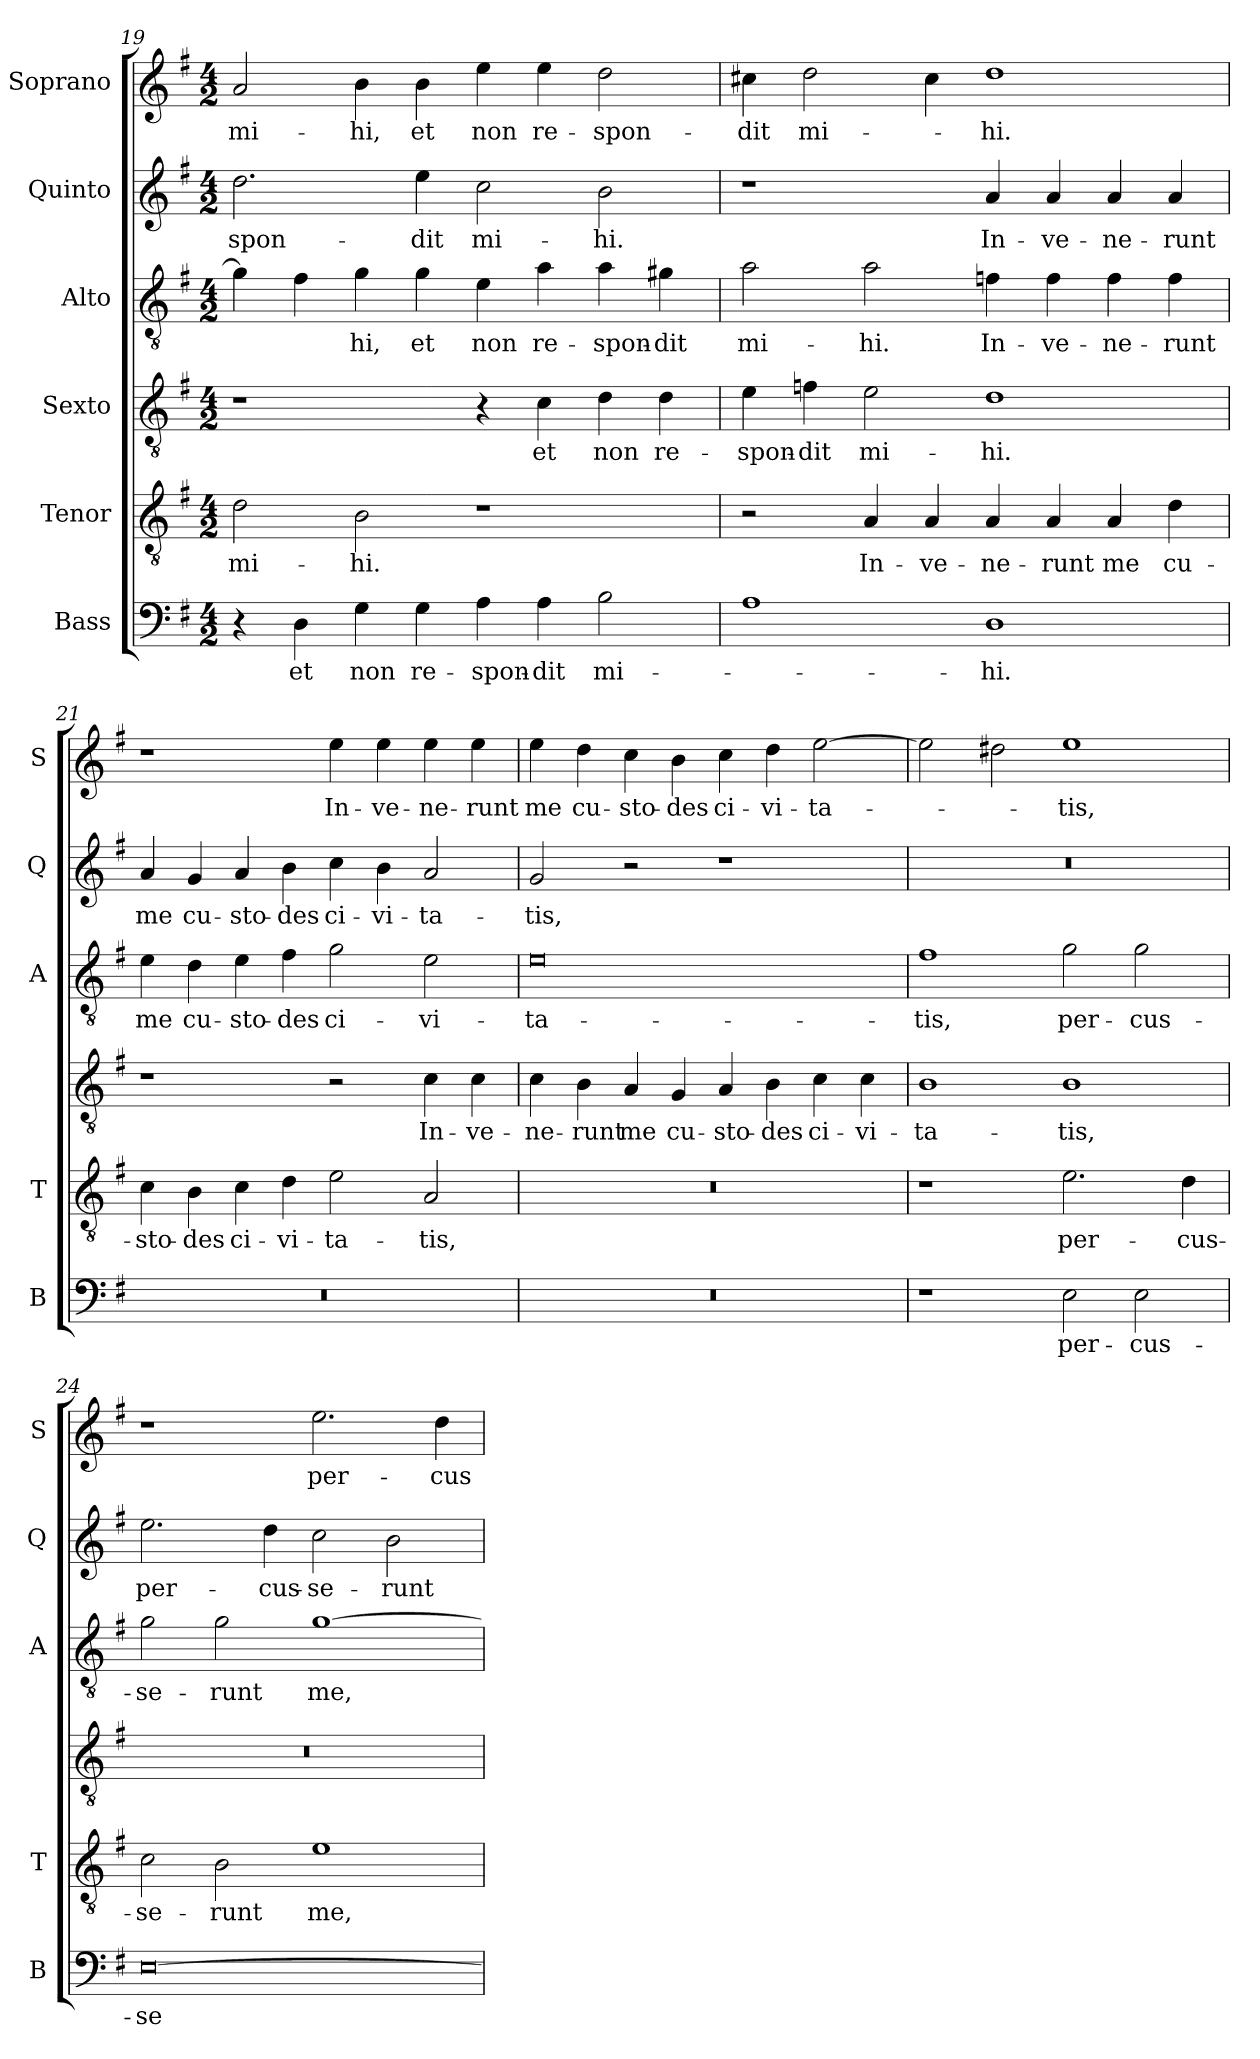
**kern	**text	**kern	**text	**kern	**text	**kern	**text	**kern	**text	**kern	**text
*part6	*part6	*part5	*part5	*part4	*part4	*part3	*part3	*part2	*part2	*part1	*part1
*staff6	*staff6	*staff5	*staff5	*staff4	*staff4	*staff3	*staff3	*staff2	*staff2	*staff1	*staff1
*I"Bass	*	*I"Tenor	*	*I"Sexto	*	*I"Alto	*	*I"Quinto	*	*I"Soprano	*
*I'B	*	*I'T	*	*	*	*I'A	*	*I'Q	*	*I'S	*
!!LO:PB:g=z
*clefF4	*	*clefGv2	*	*clefGv2	*	*clefGv2	*	*clefG2	*	*clefG2	*
*k[f#]	*	*k[f#]	*	*k[f#]	*	*k[f#]	*	*k[f#]	*	*k[f#]	*
*G:	*	*G:	*	*G:	*	*G:	*	*G:	*	*G:	*
*M4/2	*	*M4/2	*	*M4/2	*	*M4/2	*	*M4/2	*	*M4/2	*
=19	=19	=19	=19	=19	=19	=19	=19	=19	=19	=19	=19
!	!	!	!LO:LY:b	!	!	!	!	!	!LO:LY:b	!	!LO:LY:b
4r	.	2d\	mi-	1r	.	4g\]	.	2.dd\	-spon-	2a/	mi-
!	!LO:LY:b	!	!	!	!	!	!	!	!	!	!
4D\	et	.	.	.	.	4f#\	.	.	.	.	.
!	!LO:LY:b	!	!LO:LY:b	!	!	!	!LO:LY:b	!	!	!	!LO:LY:b
4G\	non	2B\	-hi.	.	.	4g\	-hi,	.	.	4b\	-hi,
!	!LO:LY:b	!	!	!	!	!	!LO:LY:b	!	!LO:LY:b	!	!LO:LY:b
4G\	re-	.	.	.	.	4g\	et	4ee\	-dit	4b\	et
!	!LO:LY:b	!	!	!	!	!	!LO:LY:b	!	!LO:LY:b	!	!LO:LY:b
4A\	-spon-	1r	.	4r	.	4e\	non	2cc\	mi-	4ee\	non
!	!LO:LY:b	!	!	!	!LO:LY:b	!	!LO:LY:b	!	!	!	!LO:LY:b
4A\	-dit	.	.	4c\	et	4a\	re-	.	.	4ee\	re-
!	!LO:LY:b	!	!	!	!LO:LY:b	!	!LO:LY:b	!	!LO:LY:b	!	!LO:LY:b
2B\	mi-	.	.	4d\	non	4a\	-spon-	2b\	-hi.	2dd\	-spon-
!	!	!	!	!	!LO:LY:b	!	!LO:LY:b	!	!	!	!
.	.	.	.	4d\	re-	4g#X\	-dit	.	.	.	.
=20	=20	=20	=20	=20	=20	=20	=20	=20	=20	=20	=20
!	!	!	!	!	!LO:LY:b	!	!LO:LY:b	!	!	!	!LO:LY:b
1A	.	2r	.	4e\	-spon-	2a\	mi-	1r	.	4cc#X\	-dit
!	!	!	!	!	!LO:LY:b	!	!	!	!	!	!LO:LY:b
.	.	.	.	4fn\	-dit	.	.	.	.	2dd\	mi-
!	!	!	!LO:LY:b	!	!LO:LY:b	!	!LO:LY:b	!	!	!	!
.	.	4A/	In-	2e\	mi-	2a\	-hi.	.	.	.	.
!	!	!	!LO:LY:b	!	!	!	!	!	!	!	!
.	.	4A/	-ve-	.	.	.	.	.	.	4cc#\	.
!	!LO:LY:b	!	!LO:LY:b	!	!LO:LY:b	!	!LO:LY:b	!	!LO:LY:b	!	!LO:LY:b
1D	-hi.	4A/	-ne-	1d	-hi.	4fn\	In-	4a/	In-	1dd	-hi.
!	!	!	!LO:LY:b	!	!	!	!LO:LY:b	!	!LO:LY:b	!	!
.	.	4A/	-runt	.	.	4f\	-ve-	4a/	-ve-	.	.
!	!	!	!LO:LY:b	!	!	!	!LO:LY:b	!	!LO:LY:b	!	!
.	.	4A/	me	.	.	4f\	-ne-	4a/	-ne-	.	.
!	!	!	!LO:LY:b	!	!	!	!LO:LY:b	!	!LO:LY:b	!	!
.	.	4d\	cu-	.	.	4f\	-runt	4a/	-runt	.	.
=21	=21	=21	=21	=21	=21	=21	=21	=21	=21	=21	=21
!	!	!	!LO:LY:b	!	!	!	!LO:LY:b	!	!LO:LY:b	!	!
0r	.	4c\	-sto-	1r	.	4e\	me	4a/	me	1r	.
!	!	!	!LO:LY:b	!	!	!	!LO:LY:b	!	!LO:LY:b	!	!
.	.	4B\	-des	.	.	4d\	cu-	4g/	cu-	.	.
!	!	!	!LO:LY:b	!	!	!	!LO:LY:b	!	!LO:LY:b	!	!
.	.	4c\	ci-	.	.	4e\	-sto-	4a/	-sto-	.	.
!	!	!	!LO:LY:b	!	!	!	!LO:LY:b	!	!LO:LY:b	!	!
.	.	4d\	-vi-	.	.	4f#\	-des	4b\	-des	.	.
!	!	!	!LO:LY:b	!	!	!	!LO:LY:b	!	!LO:LY:b	!	!LO:LY:b
.	.	2e\	-ta-	2r	.	2g\	ci-	4cc\	ci-	4ee\	In-
!	!	!	!	!	!	!	!	!	!LO:LY:b	!	!LO:LY:b
.	.	.	.	.	.	.	.	4b\	-vi-	4ee\	-ve-
!	!	!	!LO:LY:b	!	!LO:LY:b	!	!LO:LY:b	!	!LO:LY:b	!	!LO:LY:b
.	.	2A/	-tis,	4c\	In-	2e\	-vi-	2a/	-ta-	4ee\	-ne-
!	!	!	!	!	!LO:LY:b	!	!	!	!	!	!LO:LY:b
.	.	.	.	4c\	-ve-	.	.	.	.	4ee\	-runt
!!LO:LB:g=z
=22	=22	=22	=22	=22	=22	=22	=22	=22	=22	=22	=22
!	!	!	!	!	!LO:LY:b	!	!LO:LY:b	!	!LO:LY:b	!	!LO:LY:b
0r	.	0r	.	4c\	-ne-	0e	-ta-	2g/	-tis,	4ee\	me
!	!	!	!	!	!LO:LY:b	!	!	!	!	!	!LO:LY:b
.	.	.	.	4B\	-runt	.	.	.	.	4dd\	cu-
!	!	!	!	!	!LO:LY:b	!	!	!	!	!	!LO:LY:b
.	.	.	.	4A/	me	.	.	2r	.	4cc\	-sto-
!	!	!	!	!	!LO:LY:b	!	!	!	!	!	!LO:LY:b
.	.	.	.	4G/	cu-	.	.	.	.	4b\	-des
!	!	!	!	!	!LO:LY:b	!	!	!	!	!	!LO:LY:b
.	.	.	.	4A/	-sto-	.	.	1r	.	4cc\	ci-
!	!	!	!	!	!LO:LY:b	!	!	!	!	!	!LO:LY:b
.	.	.	.	4B\	-des	.	.	.	.	4dd\	-vi-
!	!	!	!	!	!LO:LY:b	!	!	!	!	!	!LO:LY:b
.	.	.	.	4c\	ci-	.	.	.	.	[2ee\	-ta-
!	!	!	!	!	!LO:LY:b	!	!	!	!	!	!
.	.	.	.	4c\	-vi-	.	.	.	.	.	.
=23	=23	=23	=23	=23	=23	=23	=23	=23	=23	=23	=23
!	!	!	!	!	!LO:LY:b	!	!LO:LY:b	!	!	!	!
1r	.	1r	.	1B	-ta-	1f#	-tis,	0r	.	2ee\]	.
.	.	.	.	.	.	.	.	.	.	2dd#X\	.
!	!LO:LY:b	!	!LO:LY:b	!	!LO:LY:b	!	!LO:LY:b	!	!	!	!LO:LY:b
2E\	per-	2.e\	per-	1B	-tis,	2g\	per-	.	.	1ee	-tis,
!	!LO:LY:b	!	!	!	!	!	!LO:LY:b	!	!	!	!
2E\	-cus-	.	.	.	.	2g\	-cus-	.	.	.	.
!	!	!	!LO:LY:b	!	!	!	!	!	!	!	!
.	.	4d\	-cus-	.	.	.	.	.	.	.	.
=24	=24	=24	=24	=24	=24	=24	=24	=24	=24	=24	=24
!	!LO:LY:b	!	!LO:LY:b	!	!	!	!LO:LY:b	!	!LO:LY:b	!	!
[0E	-se-	2c\	-se-	0r	.	2g\	-se-	2.ee\	per-	1r	.
!	!	!	!LO:LY:b	!	!	!	!LO:LY:b	!	!	!	!
.	.	2B\	-runt	.	.	2g\	-runt	.	.	.	.
!	!	!	!	!	!	!	!	!	!LO:LY:b	!	!
.	.	.	.	.	.	.	.	4dd\	-cus-	.	.
!	!	!	!LO:LY:b	!	!	!	!LO:LY:b	!	!LO:LY:b	!	!LO:LY:b
.	.	1e	me,	.	.	[1g	me,	2cc\	-se-	2.ee\	per-
!	!	!	!	!	!	!	!	!	!LO:LY:b	!	!
.	.	.	.	.	.	.	.	2b\	-runt	.	.
!	!	!	!	!	!	!	!	!	!	!	!LO:LY:b
.	.	.	.	.	.	.	.	.	.	4dd\	-cus-
=	=	=	=	=	=	=	=	=	=	=	=
*-	*-	*-	*-	*-	*-	*-	*-	*-	*-	*-	*-
